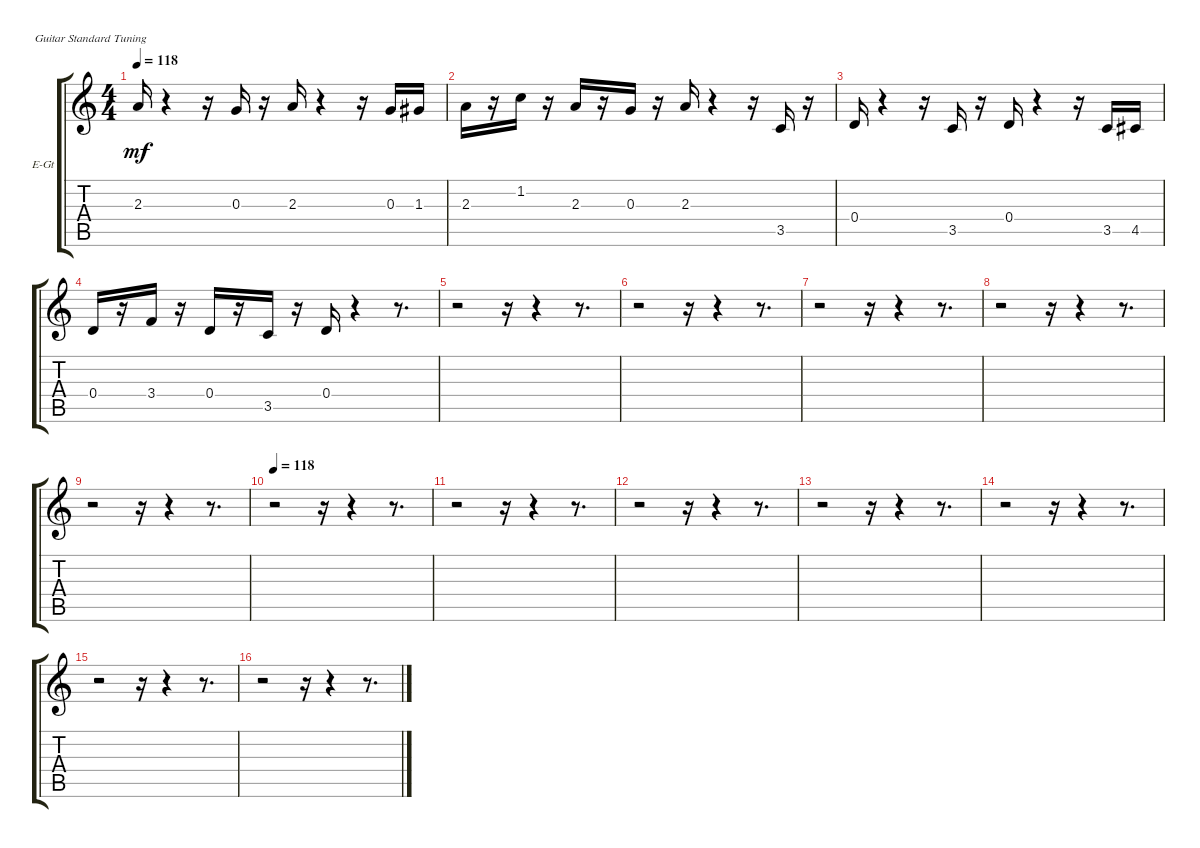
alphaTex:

\bracketExtendMode groupsimilarinstruments
\firstSystemTrackNameOrientation horizontal
\otherSystemsTrackNameOrientation horizontal
\track ("Guitar2" "E-Gt") {instrument electricguitarclean}
\staff {score tabs}
\tuning (E4 B3 G3 D3 A2 E2)
\ts (4 4)
\tempo 118
\clef g2
\ks c
2.3.16{dy mf} r.4 r.16 0.3.16 r.16 2.3.16 r.4 r.16 0.3.16 1.3.16 |
2.3.16 r.16 1.2.16 r.16 2.3.16 r.16 0.3.16 r.16 2.3.16 r.4 r.16 3.5.16 r.16 |
0.4.16 r.4 r.16 3.5.16 r.16 0.4.16 r.4 r.16 3.5.16 4.5.16 |
0.4.16 r.16 3.4.16 r.16 0.4.16 r.16 3.5.16 r.16 0.4.16 r.4 r.8{d} |
r.2 r.16 r.4 r.8{d} |
r.2 r.16 r.4 r.8{d} |
r.2 r.16 r.4 r.8{d} |
r.2 r.16 r.4 r.8{d} |
r.2 r.16 r.4 r.8{d} |
\tempo 118
r.2 r.16 r.4 r.8{d} |
r.2 r.16 r.4 r.8{d} |
r.2 r.16 r.4 r.8{d} |
r.2 r.16 r.4 r.8{d} |
r.2 r.16 r.4 r.8{d} |
r.2 r.16 r.4 r.8{d} |
r.2 r.16 r.4 r.8{d}
